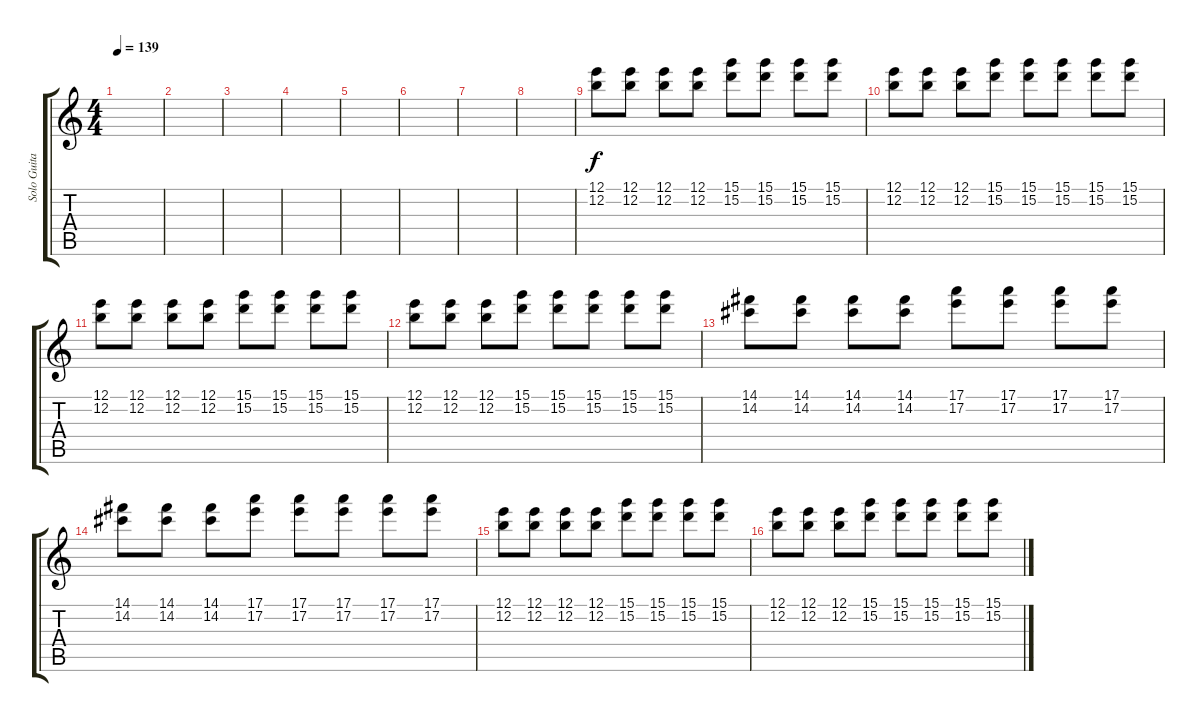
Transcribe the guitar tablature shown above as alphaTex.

\track ("Solo Guitar" "Solo Guita") {instrument overdrivenguitar}
\staff {score tabs}
\tuning (E4 B3 G3 D3 A2 D2) {hide}
\ts (4 4)
\tempo 139
\clef g2
\ks c
|
|
|
|
|
|
|
|
(12.1 12.2).8{dy f} (12.1 12.2).8 (12.1 12.2).8 (12.1 12.2).8 (15.1 15.2).8 (15.1 15.2).8 (15.1 15.2).8 (15.1 15.2).8 |
(12.1 12.2).8 (12.1 12.2).8 (12.1 12.2).8 (15.1 15.2).8 (15.1 15.2).8 (15.1 15.2).8 (15.1 15.2).8 (15.1 15.2).8 |
(12.1 12.2).8 (12.1 12.2).8 (12.1 12.2).8 (12.1 12.2).8 (15.1 15.2).8 (15.1 15.2).8 (15.1 15.2).8 (15.1 15.2).8 |
(12.1 12.2).8 (12.1 12.2).8 (12.1 12.2).8 (15.1 15.2).8 (15.1 15.2).8 (15.1 15.2).8 (15.1 15.2).8 (15.1 15.2).8 |
(14.1 14.2).8 (14.1 14.2).8 (14.1 14.2).8 (14.1 14.2).8 (17.1 17.2).8 (17.1 17.2).8 (17.1 17.2).8 (17.1 17.2).8 |
(14.1 14.2).8 (14.1 14.2).8 (14.1 14.2).8 (17.1 17.2).8 (17.1 17.2).8 (17.1 17.2).8 (17.1 17.2).8 (17.1 17.2).8 |
(12.1 12.2).8 (12.1 12.2).8 (12.1 12.2).8 (12.1 12.2).8 (15.1 15.2).8 (15.1 15.2).8 (15.1 15.2).8 (15.1 15.2).8 |
(12.1 12.2).8 (12.1 12.2).8 (12.1 12.2).8 (15.1 15.2).8 (15.1 15.2).8 (15.1 15.2).8 (15.1 15.2).8 (15.1 15.2).8
